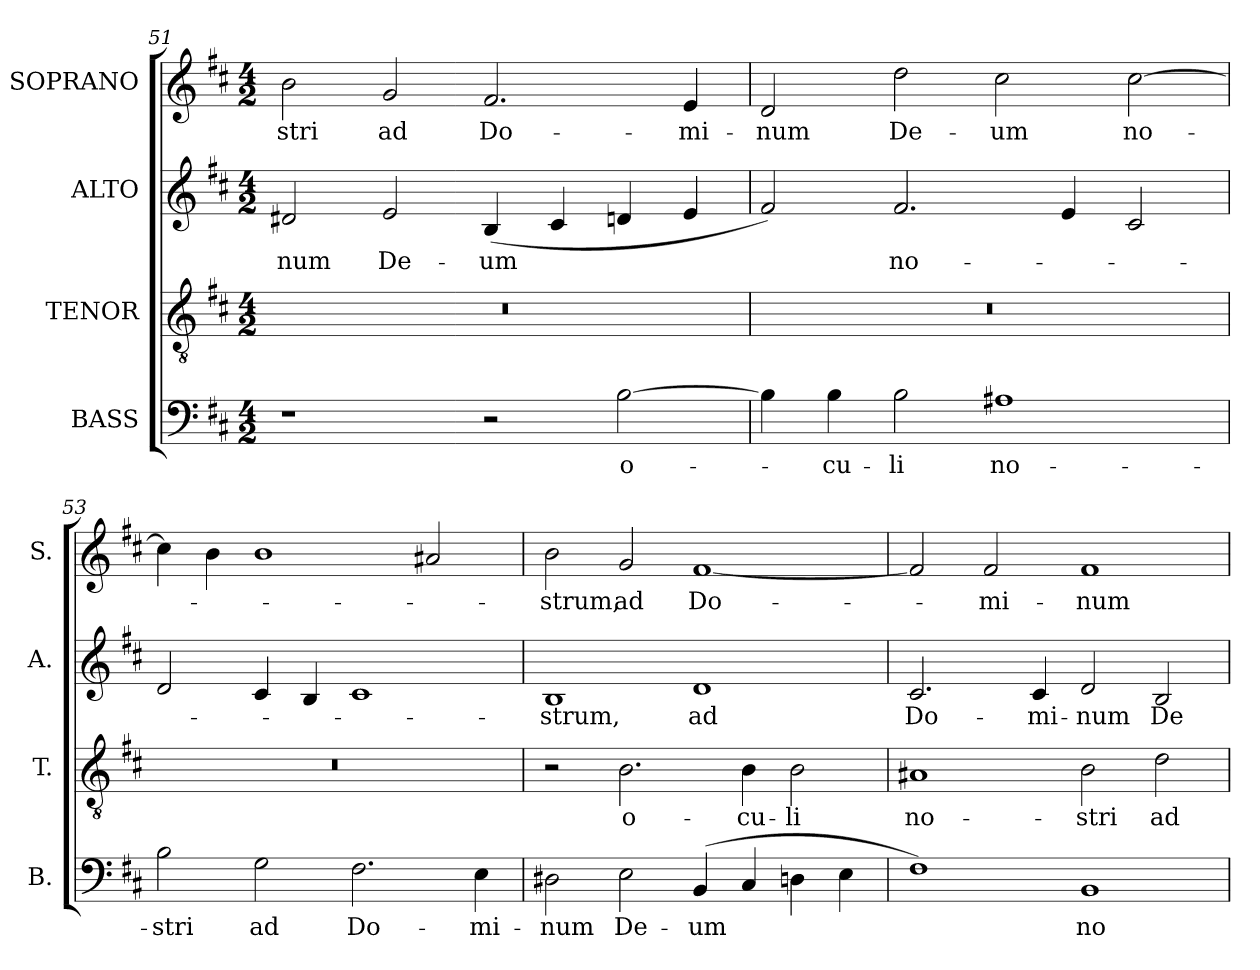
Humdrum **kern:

**kern	**text	**kern	**text	**kern	**text	**kern	**text
*part4	*part4	*part3	*part3	*part2	*part2	*part1	*part1
*staff4	*staff4	*staff3	*staff3	*staff2	*staff2	*staff1	*staff1
*I"BASS	*	*I"TENOR	*	*I"ALTO	*	*I"SOPRANO	*
*I'B.	*	*I'T.	*	*I'A.	*	*I'S.	*
*clefF4	*	*clefGv2	*	*clefG2	*	*clefG2	*
*	*	*ITrd7c12	*	*	*	*	*
*k[f#c#]	*	*k[f#c#]	*	*k[f#c#]	*	*k[f#c#]	*
*D:	*	*D:	*	*D:	*	*D:	*
*M4/2	*	*M4/2	*	*M4/2	*	*M4/2	*
=51	=51	=51	=51	=51	=51	=51	=51
!	!	!LO:N:vis=1	!	!	!	!	!
!	!	!	!	!	!LO:LY:b:color=#000000	!	!
!	!	!	!	!	!	!	!LO:LY:b:color=#000000
1r	.	0r	.	2d#Xi/	-num	2bi\	-stri
!	!	!	!	!	!LO:LY:b:color=#000000	!	!
!	!	!	!	!	!	!	!LO:LY:b:color=#000000
.	.	.	.	2ei/	De-	2gi/	ad
!	!	!	!	!	!LO:LY:b:color=#000000	!	!
!	!	!	!	!	!	!	!LO:LY:b:color=#000000
2r	.	.	.	(4Bi/	-um	2.f#i/	Do-
.	.	.	.	4c#i/	.	.	.
!	!LO:LY:b:color=#000000	!	!	!	!	!	!
[2Bi\	o-	.	.	4dni/	.	.	.
!	!	!	!	!	!	!	!LO:LY:b:color=#000000
.	.	.	.	4ei/	.	4ei/	-mi-
=52	=52	=52	=52	=52	=52	=52	=52
!	!	!LO:N:vis=1	!	!	!	!	!
!	!	!	!	!	!	!	!LO:LY:b:color=#000000
4Bi\]	.	0r	.	2f#i/)	.	2di/	-num
!	!LO:LY:b:color=#000000	!	!	!	!	!	!
4Bi\	-cu-	.	.	.	.	.	.
!	!LO:LY:b:color=#000000	!	!	!	!	!	!
!	!	!	!	!	!LO:LY:b:color=#000000	!	!
!	!	!	!	!	!	!	!LO:LY:b:color=#000000
2Bi\	-li	.	.	2.f#i/	no-	2ddi\	De-
!	!LO:LY:b:color=#000000	!	!	!	!	!	!
!	!	!	!	!	!	!	!LO:LY:b:color=#000000
1A#Xi	no-	.	.	.	.	2cc#i\	-um
.	.	.	.	4ei/	.	.	.
!	!	!	!	!	!	!	!LO:LY:b:color=#000000
.	.	.	.	2c#i/	.	[2cc#i\	no-
!!LO:PB:g=z
=53	=53	=53	=53	=53	=53	=53	=53
!	!LO:LY:b:color=#000000	!LO:N:vis=1	!	!	!	!	!
2Bi\	-stri	0r	.	2di/	.	4cc#i\]	.
.	.	.	.	.	.	4bi\	.
!	!LO:LY:b:color=#000000	!	!	!	!	!	!
2Gi\	ad	.	.	4c#i/	.	1bi	.
.	.	.	.	4Bi/	.	.	.
!	!LO:LY:b:color=#000000	!	!	!	!	!	!
2.F#i\	Do-	.	.	1c#i	.	.	.
.	.	.	.	.	.	2a#Xi/	.
!	!LO:LY:b:color=#000000	!	!	!	!	!	!
4Ei\	-mi-	.	.	.	.	.	.
=54	=54	=54	=54	=54	=54	=54	=54
!	!LO:LY:b:color=#000000	!	!	!	!	!	!
!	!	!	!	!	!LO:LY:b:color=#000000	!	!
!	!	!	!	!	!	!	!LO:LY:b:color=#000000
2D#Xi\	-num	2r	.	1Bi	-strum,	2bi\	-strum,
!	!LO:LY:b:color=#000000	!	!	!	!	!	!
!	!	!	!LO:LY:b:color=#000000	!	!	!	!
!	!	!	!	!	!	!	!LO:LY:b:color=#000000
2Ei\	De-	2.BBi\	o-	.	.	2gi/	ad
!	!LO:LY:b:color=#000000	!	!	!	!	!	!
!	!	!	!	!	!LO:LY:b:color=#000000	!	!
!	!	!	!	!	!	!	!LO:LY:b:color=#000000
(4BBi/	-um	.	.	1di	ad	[1f#i	Do-
!	!	!	!LO:LY:b:color=#000000	!	!	!	!
4C#i/	.	4BBi\	-cu-	.	.	.	.
!	!	!	!LO:LY:b:color=#000000	!	!	!	!
4Dni\	.	2BBi\	-li	.	.	.	.
4Ei\	.	.	.	.	.	.	.
=55	=55	=55	=55	=55	=55	=55	=55
!	!	!	!LO:LY:b:color=#000000	!	!	!	!
!	!	!	!	!	!LO:LY:b:color=#000000	!	!
1F#i)	.	1AA#Xi	no-	2.c#i/	Do-	2f#i/]	.
!	!	!	!	!	!	!	!LO:LY:b:color=#000000
.	.	.	.	.	.	2f#i/	-mi-
!	!	!	!	!	!LO:LY:b:color=#000000	!	!
.	.	.	.	4c#i/	-mi-	.	.
!	!LO:LY:b:color=#000000	!	!	!	!	!	!
!	!	!	!LO:LY:b:color=#000000	!	!	!	!
!	!	!	!	!	!LO:LY:b:color=#000000	!	!
!	!	!	!	!	!	!	!LO:LY:b:color=#000000
1BBi	no-	2BBi\	-stri	2di/	-num	1f#i	-num
!	!	!	!LO:LY:b:color=#000000	!	!	!	!
!	!	!	!	!	!LO:LY:b:color=#000000	!	!
.	.	2Di\	ad	2Bi/	De-	.	.
=	=	=	=	=	=	=	=
*-	*-	*-	*-	*-	*-	*-	*-
